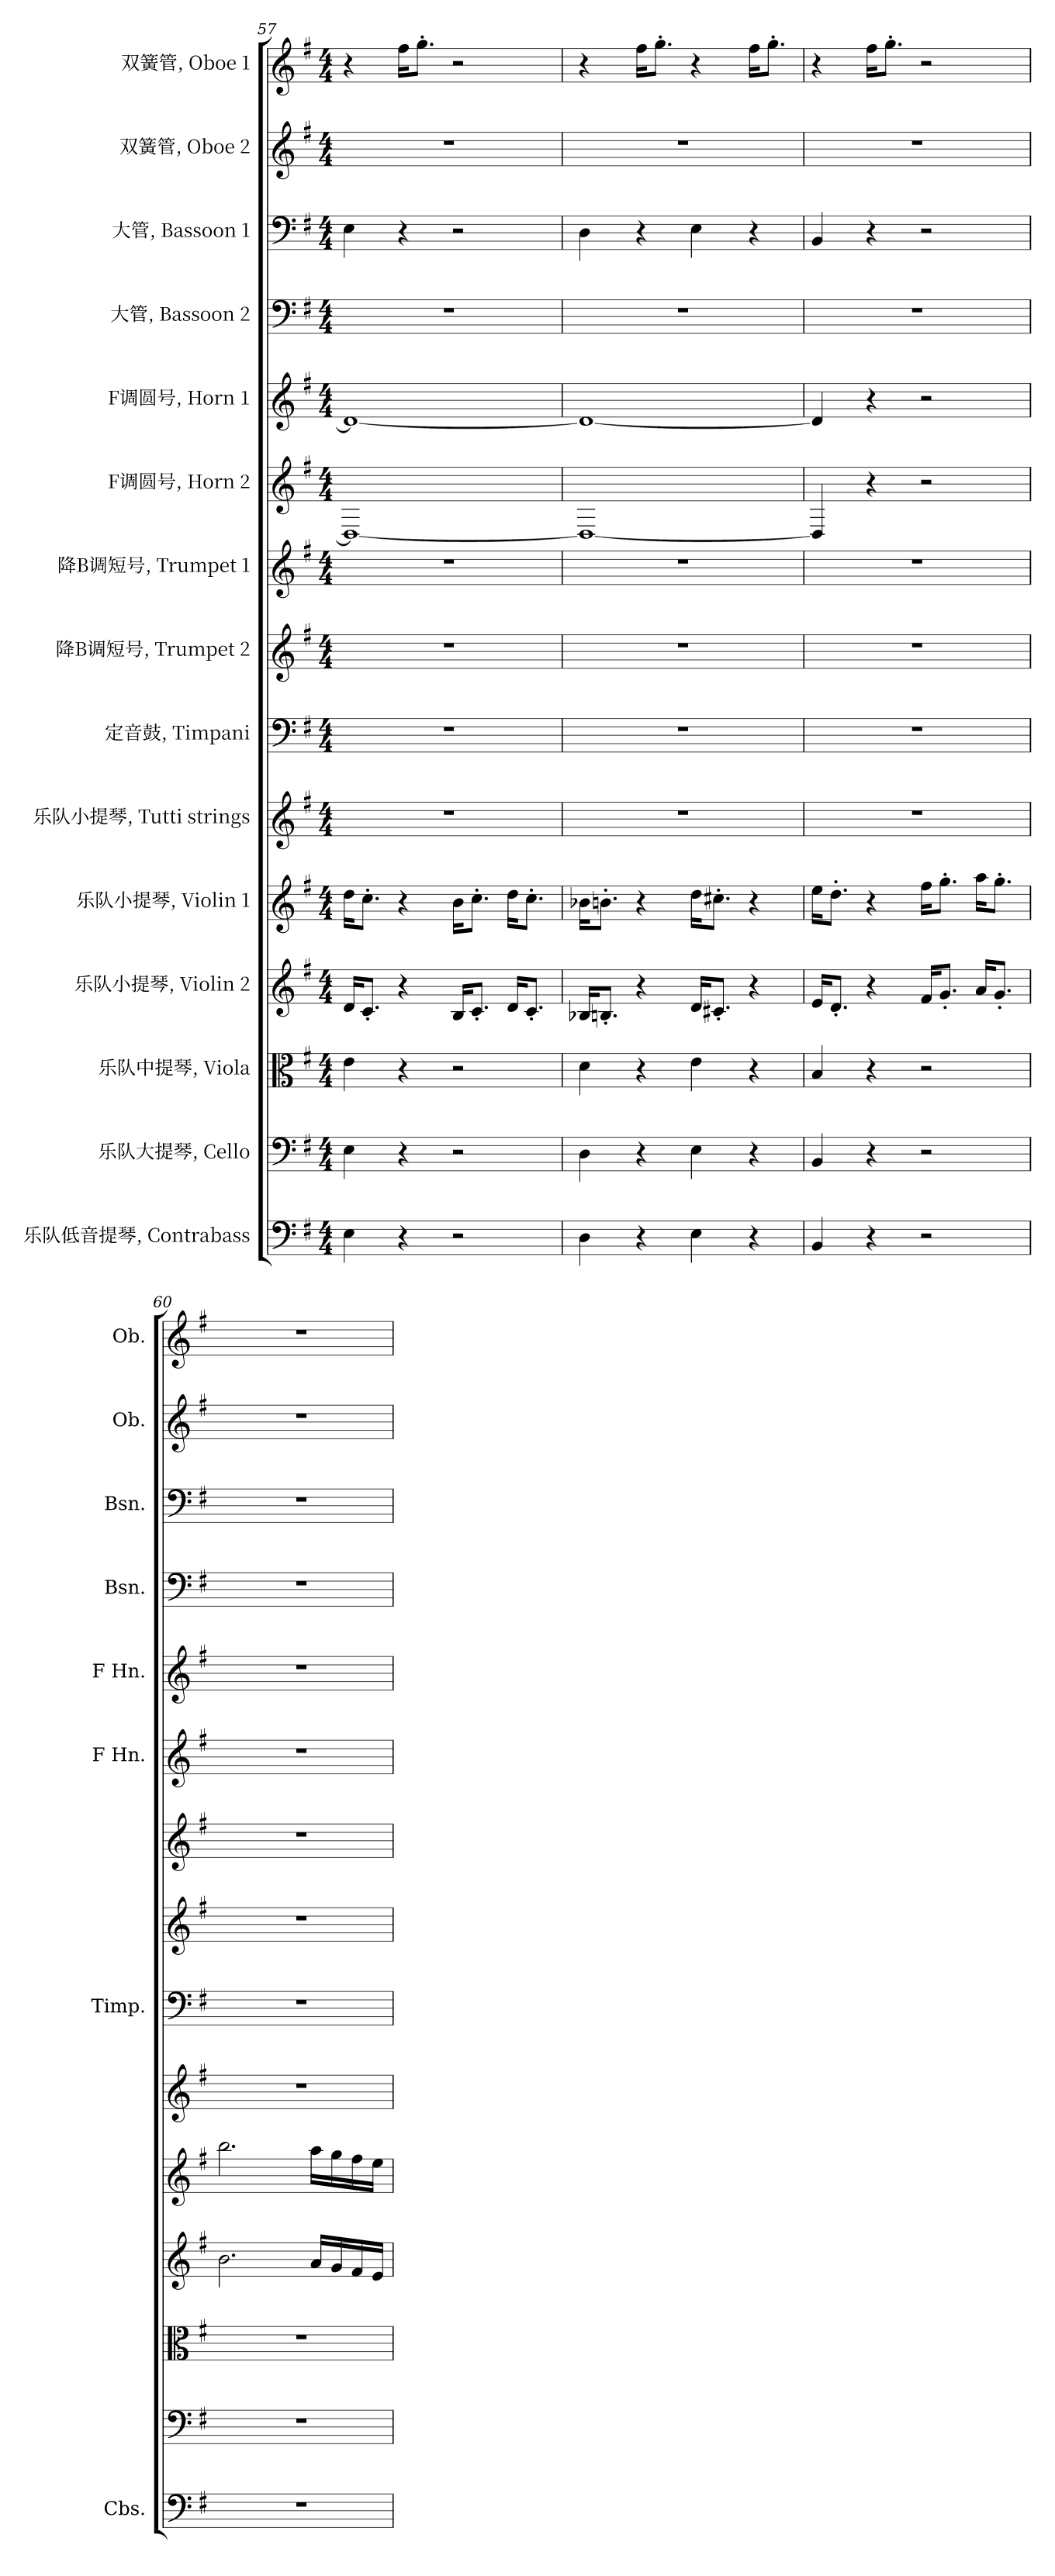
**kern	**kern	**kern	**kern	**kern	**kern	**kern	**kern	**kern	**kern	**kern	**kern	**kern	**kern	**kern
*part15	*part14	*part13	*part12	*part11	*part10	*part9	*part8	*part7	*part6	*part5	*part4	*part3	*part2	*part1
*staff15	*staff14	*staff13	*staff12	*staff11	*staff10	*staff9	*staff8	*staff7	*staff6	*staff5	*staff4	*staff3	*staff2	*staff1
*I"乐队低音提琴, Contrabass	*I"乐队大提琴, Cello	*I"乐队中提琴, Viola	*I"乐队小提琴, Violin 2	*I"乐队小提琴, Violin 1	*I"乐队小提琴, Tutti strings	*I"定音鼓, Timpani	*I"降B调短号, Trumpet 2	*I"降B调短号, Trumpet 1	*I"F调圆号, Horn 2	*I"F调圆号, Horn 1	*I"大管, Bassoon 2	*I"大管, Bassoon 1	*I"双簧管, Oboe 2	*I"双簧管, Oboe 1
*I'Cbs.	*	*	*	*	*	*I'Timp.	*	*	*I'F Hn.	*I'F Hn.	*I'Bsn.	*I'Bsn.	*I'Ob.	*I'Ob.
!!LO:PB:g=z
*clefF4	*clefF4	*clefC3	*clefG2	*clefG2	*clefG2	*clefF4	*clefG2	*clefG2	*clefG2	*clefG2	*clefF4	*clefF4	*clefG2	*clefG2
*ITrd7c12	*	*	*	*	*	*	*ITrd1c2	*ITrd1c2	*ITrd4c7	*ITrd4c7	*	*	*	*
*k[f#]	*k[f#]	*k[f#]	*k[f#]	*k[f#]	*k[f#]	*k[f#]	*k[b-]	*k[b-]	*k[]	*k[]	*k[f#]	*k[f#]	*k[f#]	*k[f#]
*M4/4	*M4/4	*M4/4	*M4/4	*M4/4	*M4/4	*M4/4	*M4/4	*M4/4	*M4/4	*M4/4	*M4/4	*M4/4	*M4/4	*M4/4
=57	=57	=57	=57	=57	=57	=57	=57	=57	=57	=57	=57	=57	=57	=57
4EE\	4E\	4e\	16d/KL	16dd\KL	1r	1r	1r	1r	1GG_	1G_	1r	4E\	1r	4r
.	.	.	8.c'/J	8.cc'\J	.	.	.	.	.	.	.	.	.	.
4r	4r	4r	4r	4r	.	.	.	.	.	.	.	4r	.	16ff#\KL
.	.	.	.	.	.	.	.	.	.	.	.	.	.	8.gg'\J
2r	2r	2r	16B/KL	16b\KL	.	.	.	.	.	.	.	2r	.	2r
.	.	.	8.c'/J	8.cc'\J	.	.	.	.	.	.	.	.	.	.
.	.	.	16d/KL	16dd\KL	.	.	.	.	.	.	.	.	.	.
.	.	.	8.c'/J	8.cc'\J	.	.	.	.	.	.	.	.	.	.
=58	=58	=58	=58	=58	=58	=58	=58	=58	=58	=58	=58	=58	=58	=58
4DD\	4D\	4d\	16B-X/KL	16b-X\KL	1r	1r	1r	1r	1GG_	1G_	1r	4D\	1r	4r
.	.	.	8.Bn'/J	8.bn'\J	.	.	.	.	.	.	.	.	.	.
4r	4r	4r	4r	4r	.	.	.	.	.	.	.	4r	.	16ff#\KL
.	.	.	.	.	.	.	.	.	.	.	.	.	.	8.gg'\J
4EE\	4E\	4e\	16d/KL	16dd\KL	.	.	.	.	.	.	.	4E\	.	4r
.	.	.	8.c#X'/J	8.cc#X'\J	.	.	.	.	.	.	.	.	.	.
4r	4r	4r	4r	4r	.	.	.	.	.	.	.	4r	.	16ff#\KL
.	.	.	.	.	.	.	.	.	.	.	.	.	.	8.gg'\J
=59	=59	=59	=59	=59	=59	=59	=59	=59	=59	=59	=59	=59	=59	=59
4BBB/	4BB/	4B/	16e/KL	16ee\KL	1r	1r	1r	1r	4GG/]	4G/]	1r	4BB/	1r	4r
.	.	.	8.d'/J	8.dd'\J	.	.	.	.	.	.	.	.	.	.
4r	4r	4r	4r	4r	.	.	.	.	4r	4r	.	4r	.	16ff#\KL
.	.	.	.	.	.	.	.	.	.	.	.	.	.	8.gg'\J
2r	2r	2r	16f#/KL	16ff#\KL	.	.	.	.	2r	2r	.	2r	.	2r
.	.	.	8.g'/J	8.gg'\J	.	.	.	.	.	.	.	.	.	.
.	.	.	16a/KL	16aa\KL	.	.	.	.	.	.	.	.	.	.
.	.	.	8.g'/J	8.gg'\J	.	.	.	.	.	.	.	.	.	.
=60	=60	=60	=60	=60	=60	=60	=60	=60	=60	=60	=60	=60	=60	=60
1r	1r	1r	2.b\	2.bb\	1r	1r	1r	1r	1r	1r	1r	1r	1r	1r
.	.	.	16a/LL	16aa\LL	.	.	.	.	.	.	.	.	.	.
.	.	.	16g/	16gg\	.	.	.	.	.	.	.	.	.	.
.	.	.	16f#/	16ff#\	.	.	.	.	.	.	.	.	.	.
.	.	.	16e/JJ	16ee\JJ	.	.	.	.	.	.	.	.	.	.
=	=	=	=	=	=	=	=	=	=	=	=	=	=	=
*-	*-	*-	*-	*-	*-	*-	*-	*-	*-	*-	*-	*-	*-	*-
